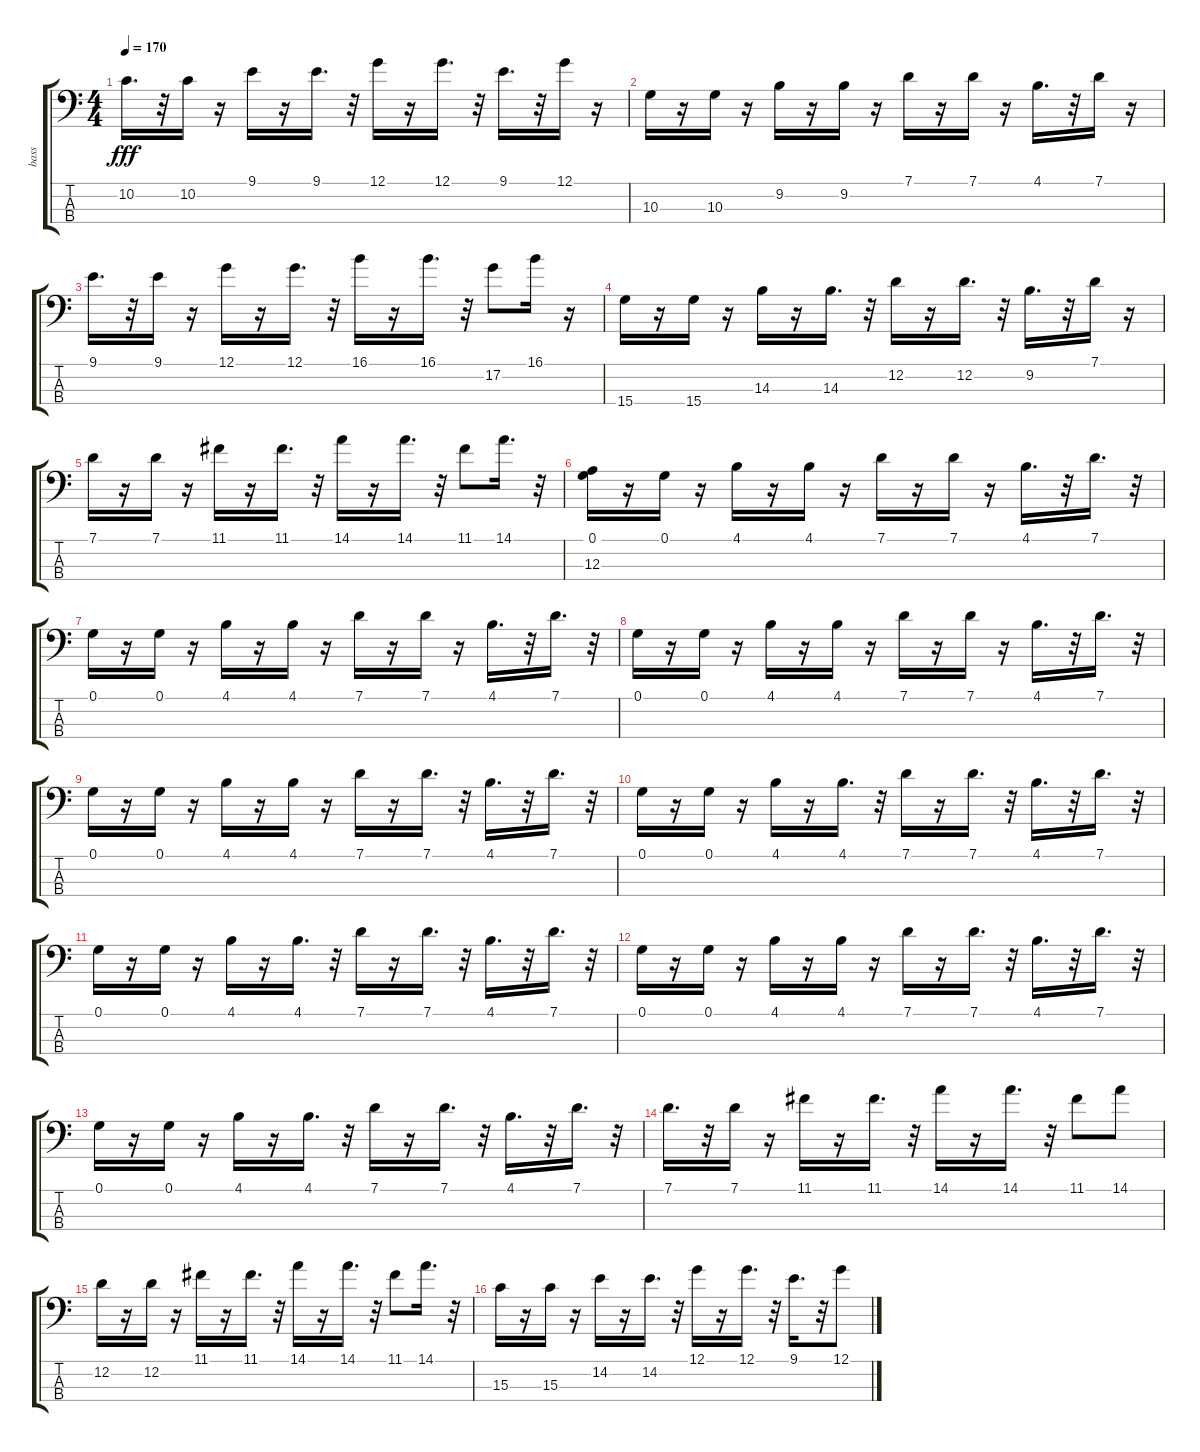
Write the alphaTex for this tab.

\track ("bass    " "bass    ") {instrument acousticbass}
\staff {score tabs}
\tuning (G2 D2 A1 E1) {hide}
\ts (4 4)
\tempo 170
\clef f4
\ks c
10.2.16{d dy fff} r.32 10.2.16 r.16 9.1.16 r.16 9.1.16{d} r.32 12.1.16 r.16 12.1.16{d} r.32 9.1.16{d} r.32 12.1.16 r.16 |
10.3.16 r.16 10.3.16 r.16 9.2.16 r.16 9.2.16 r.16 7.1.16 r.16 7.1.16 r.16 4.1.16{d} r.32 7.1.16 r.16 |
9.1.16{d} r.32 9.1.16 r.16 12.1.16 r.16 12.1.16{d} r.32 16.1.16 r.16 16.1.16{d} r.32 17.2.8 16.1.16 r.16 |
15.4.16 r.16 15.4.16 r.16 14.3.16 r.16 14.3.16{d} r.32 12.2.16 r.16 12.2.16{d} r.32 9.2.16{d} r.32 7.1.16 r.16 |
7.1.16 r.16 7.1.16 r.16 11.1.16 r.16 11.1.16{d} r.32 14.1.16 r.16 14.1.16{d} r.32 11.1.8 14.1.16{d} r.32 |
(0.1 12.3).16 r.16 0.1.16 r.16 4.1.16 r.16 4.1.16 r.16 7.1.16 r.16 7.1.16 r.16 4.1.16{d} r.32 7.1.16{d} r.32 |
0.1.16 r.16 0.1.16 r.16 4.1.16 r.16 4.1.16 r.16 7.1.16 r.16 7.1.16 r.16 4.1.16{d} r.32 7.1.16{d} r.32 |
0.1.16 r.16 0.1.16 r.16 4.1.16 r.16 4.1.16 r.16 7.1.16 r.16 7.1.16 r.16 4.1.16{d} r.32 7.1.16{d} r.32 |
0.1.16 r.16 0.1.16 r.16 4.1.16 r.16 4.1.16 r.16 7.1.16 r.16 7.1.16{d} r.32 4.1.16{d} r.32 7.1.16{d} r.32 |
0.1.16 r.16 0.1.16 r.16 4.1.16 r.16 4.1.16{d} r.32 7.1.16 r.16 7.1.16{d} r.32 4.1.16{d} r.32 7.1.16{d} r.32 |
0.1.16 r.16 0.1.16 r.16 4.1.16 r.16 4.1.16{d} r.32 7.1.16 r.16 7.1.16{d} r.32 4.1.16{d} r.32 7.1.16{d} r.32 |
0.1.16 r.16 0.1.16 r.16 4.1.16 r.16 4.1.16 r.16 7.1.16 r.16 7.1.16{d} r.32 4.1.16{d} r.32 7.1.16{d} r.32 |
0.1.16 r.16 0.1.16 r.16 4.1.16 r.16 4.1.16{d} r.32 7.1.16 r.16 7.1.16{d} r.32 4.1.16{d} r.32 7.1.16{d} r.32 |
7.1.16{d} r.32 7.1.16 r.16 11.1.16 r.16 11.1.16{d} r.32 14.1.16 r.16 14.1.16{d} r.32 11.1.8 14.1.8 |
12.2.16 r.16 12.2.16 r.16 11.1.16 r.16 11.1.16{d} r.32 14.1.16 r.16 14.1.16{d} r.32 11.1.8 14.1.16{d} r.32 |
15.3.16 r.16 15.3.16 r.16 14.2.16 r.16 14.2.16{d} r.32 12.1.16 r.16 12.1.16{d} r.32 9.1.16{d} r.32 12.1.8
